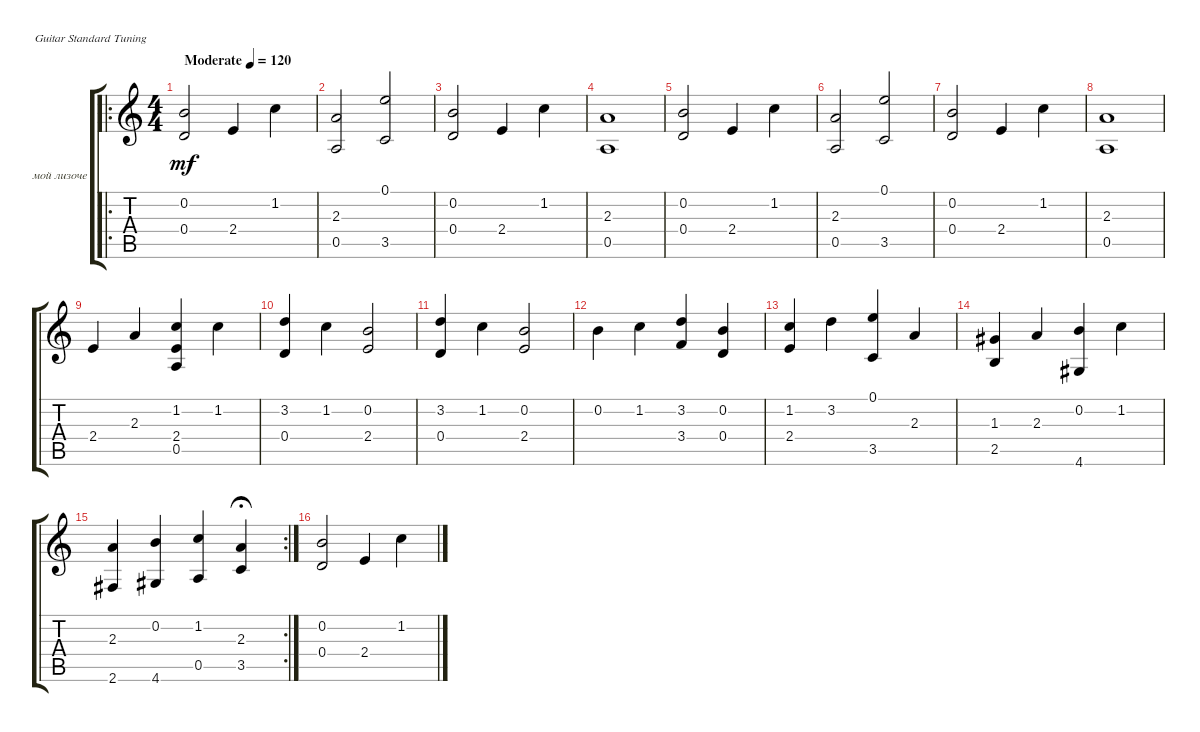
\bracketExtendMode groupsimilarinstruments
\firstSystemTrackNameOrientation horizontal
\otherSystemsTrackNameOrientation horizontal
\track ("мой лизочек так уж мал" "мой лизоче") {instrument acousticguitarnylon}
\staff {score tabs}
\tuning (E4 B3 G3 D3 A2 E2)
\ro
\ts (4 4)
\beaming (8 2 2 2 2)
\tempo (120 "Moderate")
\clef g2
\ks c
(0.2 0.4).2{dy mf instrument acousticguitarnylon} 2.4.4 1.2.4 |
(2.3 0.5).2 (0.1 3.5).2 |
(0.2 0.4).2 2.4.4 1.2.4 |
(2.3 0.5).1 |
(0.2 0.4).2 2.4.4 1.2.4 |
(2.3 0.5).2 (0.1 3.5).2 |
(0.2 0.4).2 2.4.4 1.2.4 |
(2.3 0.5).1 |
2.4.4 2.3.4 (1.2 2.4 0.5).4 1.2.4 |
(3.2 0.4).4 1.2.4 (0.2 2.4).2 |
(3.2 0.4).4 1.2.4 (0.2 2.4).2 |
0.2.4 1.2.4 (3.2 3.4).4 (0.2 0.4).4 |
(1.2 2.4).4 3.2.4 (0.1 3.5).4 2.3.4 |
(1.3 2.5).4 2.3.4 (0.2 4.6).4 1.2.4 |
\rc 2
(2.3 2.6).4 (0.2 4.6).4 (1.2 0.5).4 (2.3 3.5).4{fermata (medium 0.5)} |
(0.2 0.4).2 2.4.4 1.2.4
